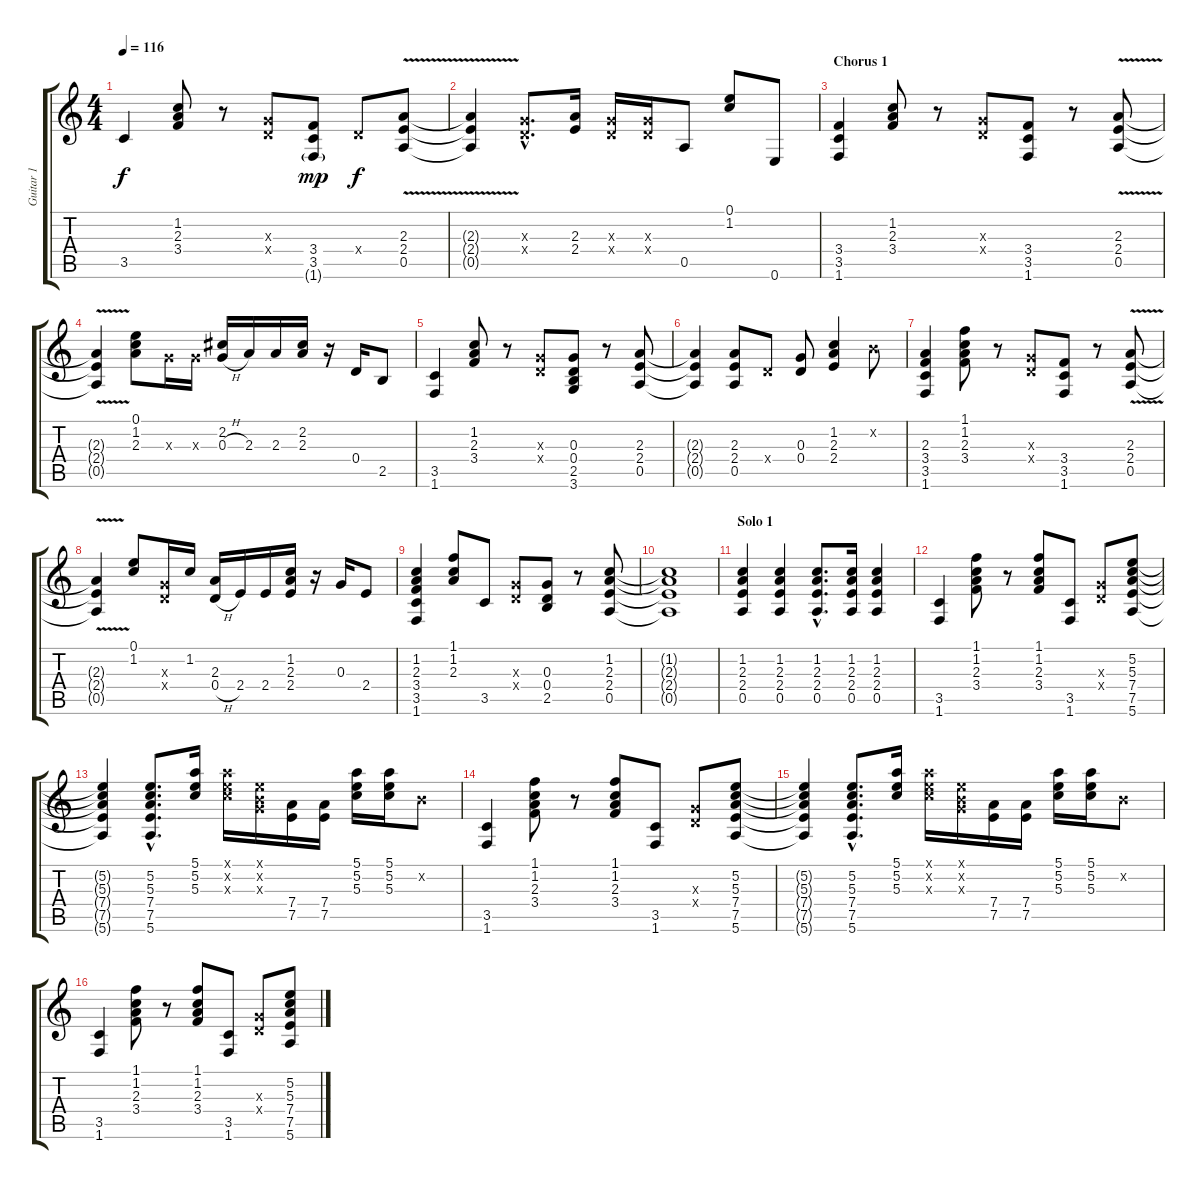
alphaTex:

\track ("Guitar 1" "Guitar 1") {instrument distortionguitar}
\staff {score tabs}
\tuning (E4 B3 G3 D3 A2 E2) {hide}
\ts (4 4)
\tempo 116
\clef g2
\ks c
3.5.4{dy f} (1.2 2.3 3.4).8 r.8 (0.3{x} 0.4{x}).8 (3.4 3.5 1.6{g}).8{dy mp} 0.4{x}.8{dy f} (2.3{v} 2.4{v} 0.5{v}).8 |
(2.3{v t} 2.4{v t} 0.5{v t}).4 (0.3{hac x} 0.4{hac x}).8{d} (2.3 2.4).16 (0.3{x} 0.4{x}).16 (0.3{x} 0.4{x}).16 0.5.8 (0.1 1.2).8 0.6.8 |
\section ("" "Chorus 1")
(3.4 3.5 1.6).4 (1.2 2.3 3.4).8 r.8 (0.3{x} 0.4{x}).8 (3.4 3.5 1.6).8 r.8 (2.3{v} 2.4{v} 0.5{v}).8 |
(2.3{v t} 2.4{v t} 0.5{v t}).4 (0.1 1.2 2.3).8 0.3{x}.16 0.3{x}.16 (2.2 0.3{h}).16 2.3.16 2.3.16 (2.2 2.3).16 r.16 0.4.16 2.5.8 |
(3.5 1.6).4 (1.2 2.3 3.4).8 r.8 (0.3{x} 0.4{x}).8 (0.3 0.4 2.5 3.6).8 r.8 (2.3 2.4 0.5).8 |
(2.3{t} 2.4{t} 0.5{t}).4 (2.3 2.4 0.5).8 0.4{x}.8 (0.3 0.4).8 (1.2 2.3 2.4).4 0.2{x}.8 |
(2.3 3.4 3.5 1.6).4 (1.1 1.2 2.3 3.4).8 r.8 (0.3{x} 0.4{x}).8 (3.4 3.5 1.6).8 r.8 (2.3{v} 2.4{v} 0.5{v}).8 |
(2.3{v t} 2.4{v t} 0.5{v t}).4 (0.1 1.2).8 (0.3{x} 0.4{x}).16 1.2.16 (2.3 0.4{h}).16 2.4.16 2.4.16 (1.2 2.3 2.4).16 r.16 0.3.16 2.4.8 |
(1.2 2.3 3.4 3.5 1.6).4 (1.1 1.2 2.3).8 3.5.8 (0.3{x} 0.4{x}).8 (0.3 0.4 2.5).8 r.8 (1.2 2.3 2.4 0.5).8 |
(1.2{t} 2.3{t} 2.4{t} 0.5{t}).1 |
\section ("" "Solo 1")
(1.2 2.3 2.4 0.5).4 (1.2 2.3 2.4 0.5).4 (1.2{hac} 2.3{hac} 2.4{hac} 0.5{hac}).8{d} (1.2 2.3 2.4 0.5).16 (1.2 2.3 2.4 0.5).4 |
(3.5 1.6).4 (1.1 1.2 2.3 3.4).8 r.8 (1.1 1.2 2.3 3.4).8 (3.5 1.6).8 (0.3{x} 0.4{x}).8 (5.2 5.3 7.4 7.5 5.6).8 |
(5.2{t} 5.3{t} 7.4{t} 7.5{t} 5.6{t}).4 (5.2{hac} 5.3{hac} 7.4{hac} 7.5{hac} 5.6{hac}).8{d} (5.1 5.2 5.3).16 (5.1{x} 5.2{x} 5.3{x}).16 (0.1{x} 0.2{x} 0.3{x}).16 (7.4 7.5).16 (7.4 7.5).16 (5.1 5.2 5.3).16 (5.1 5.2 5.3).16 0.2{x}.8 |
(3.5 1.6).4 (1.1 1.2 2.3 3.4).8 r.8 (1.1 1.2 2.3 3.4).8 (3.5 1.6).8 (0.3{x} 0.4{x}).8 (5.2 5.3 7.4 7.5 5.6).8 |
(5.2{t} 5.3{t} 7.4{t} 7.5{t} 5.6{t}).4 (5.2{hac} 5.3{hac} 7.4{hac} 7.5{hac} 5.6{hac}).8{d} (5.1 5.2 5.3).16 (5.1{x} 5.2{x} 5.3{x}).16 (0.1{x} 0.2{x} 0.3{x}).16 (7.4 7.5).16 (7.4 7.5).16 (5.1 5.2 5.3).16 (5.1 5.2 5.3).16 0.2{x}.8 |
(3.5 1.6).4 (1.1 1.2 2.3 3.4).8 r.8 (1.1 1.2 2.3 3.4).8 (3.5 1.6).8 (0.3{x} 0.4{x}).8 (5.2 5.3 7.4 7.5 5.6).8
